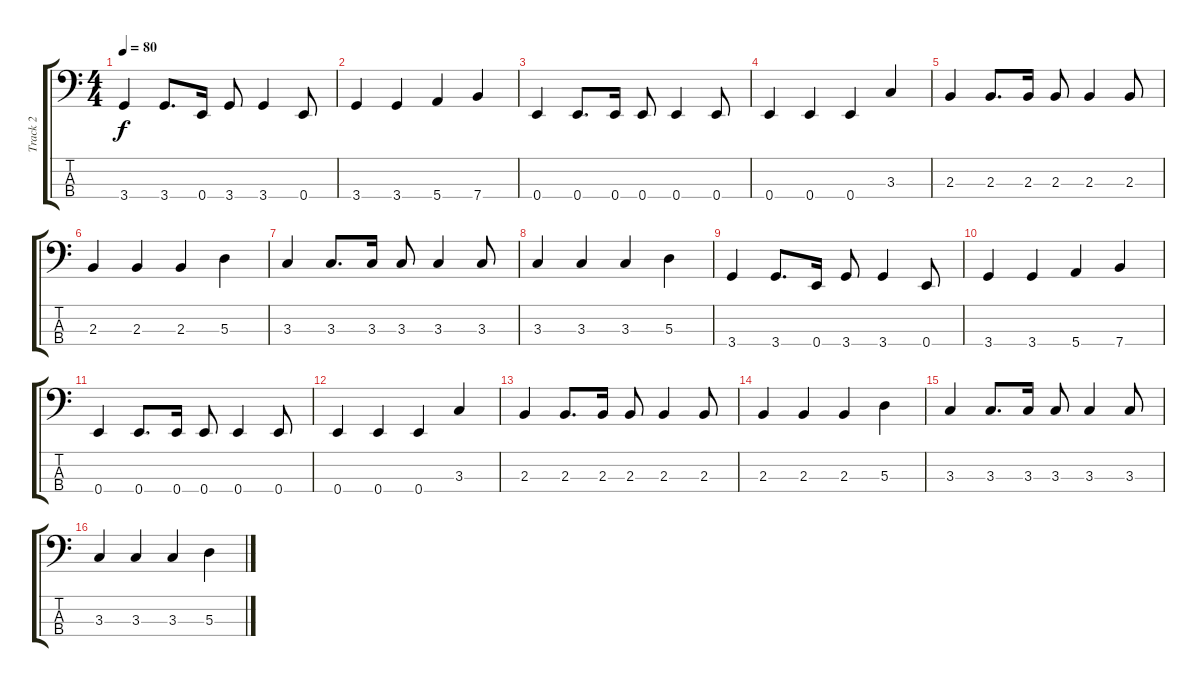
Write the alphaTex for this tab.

\track ("Track 2" "Track 2") {instrument electricbassfinger}
\staff {score tabs}
\tuning (G2 D2 A1 E1) {hide}
\ts (4 4)
\tempo 80
\clef f4
\ks c
3.4.4{dy f} 3.4.8{d} 0.4.16 3.4.8 3.4.4 0.4.8 |
3.4.4 3.4.4 5.4.4 7.4.4 |
0.4.4 0.4.8{d} 0.4.16 0.4.8 0.4.4 0.4.8 |
0.4.4 0.4.4 0.4.4 3.3.4 |
2.3.4 2.3.8{d} 2.3.16 2.3.8 2.3.4 2.3.8 |
2.3.4 2.3.4 2.3.4 5.3.4 |
3.3.4 3.3.8{d} 3.3.16 3.3.8 3.3.4 3.3.8 |
3.3.4 3.3.4 3.3.4 5.3.4 |
3.4.4 3.4.8{d} 0.4.16 3.4.8 3.4.4 0.4.8 |
3.4.4 3.4.4 5.4.4 7.4.4 |
0.4.4 0.4.8{d} 0.4.16 0.4.8 0.4.4 0.4.8 |
0.4.4 0.4.4 0.4.4 3.3.4 |
2.3.4 2.3.8{d} 2.3.16 2.3.8 2.3.4 2.3.8 |
2.3.4 2.3.4 2.3.4 5.3.4 |
3.3.4 3.3.8{d} 3.3.16 3.3.8 3.3.4 3.3.8 |
3.3.4 3.3.4 3.3.4 5.3.4
